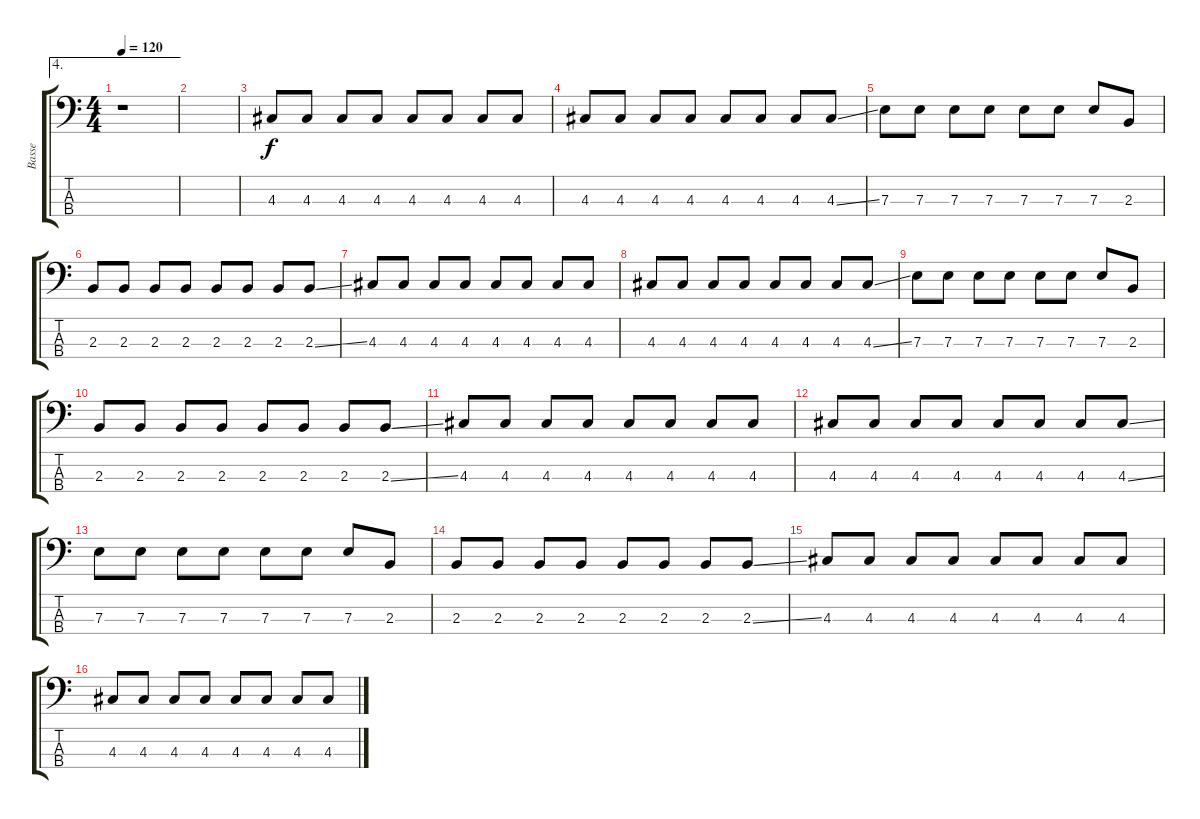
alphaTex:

\track ("Basse" "Basse") {instrument fretlessbass}
\staff {score tabs}
\tuning (G2 D2 A1 E1) {hide}
\ae 4
\ts (4 4)
\tempo 120
\clef f4
\ks c
r.1{dy f} |
|
4.3.8 4.3.8 4.3.8 4.3.8 4.3.8 4.3.8 4.3.8 4.3.8 |
4.3.8 4.3.8 4.3.8 4.3.8 4.3.8 4.3.8 4.3.8 4.3{ss}.8 |
7.3.8 7.3.8 7.3.8 7.3.8 7.3.8 7.3.8 7.3.8 2.3.8 |
2.3.8 2.3.8 2.3.8 2.3.8 2.3.8 2.3.8 2.3.8 2.3{ss}.8 |
4.3.8 4.3.8 4.3.8 4.3.8 4.3.8 4.3.8 4.3.8 4.3.8 |
4.3.8 4.3.8 4.3.8 4.3.8 4.3.8 4.3.8 4.3.8 4.3{ss}.8 |
7.3.8 7.3.8 7.3.8 7.3.8 7.3.8 7.3.8 7.3.8 2.3.8 |
2.3.8 2.3.8 2.3.8 2.3.8 2.3.8 2.3.8 2.3.8 2.3{ss}.8 |
4.3.8 4.3.8 4.3.8 4.3.8 4.3.8 4.3.8 4.3.8 4.3.8 |
4.3.8 4.3.8 4.3.8 4.3.8 4.3.8 4.3.8 4.3.8 4.3{ss}.8 |
7.3.8 7.3.8 7.3.8 7.3.8 7.3.8 7.3.8 7.3.8 2.3.8 |
2.3.8 2.3.8 2.3.8 2.3.8 2.3.8 2.3.8 2.3.8 2.3{ss}.8 |
4.3.8 4.3.8 4.3.8 4.3.8 4.3.8 4.3.8 4.3.8 4.3.8 |
4.3.8 4.3.8 4.3.8 4.3.8 4.3.8 4.3.8 4.3.8 4.3{ss}.8
